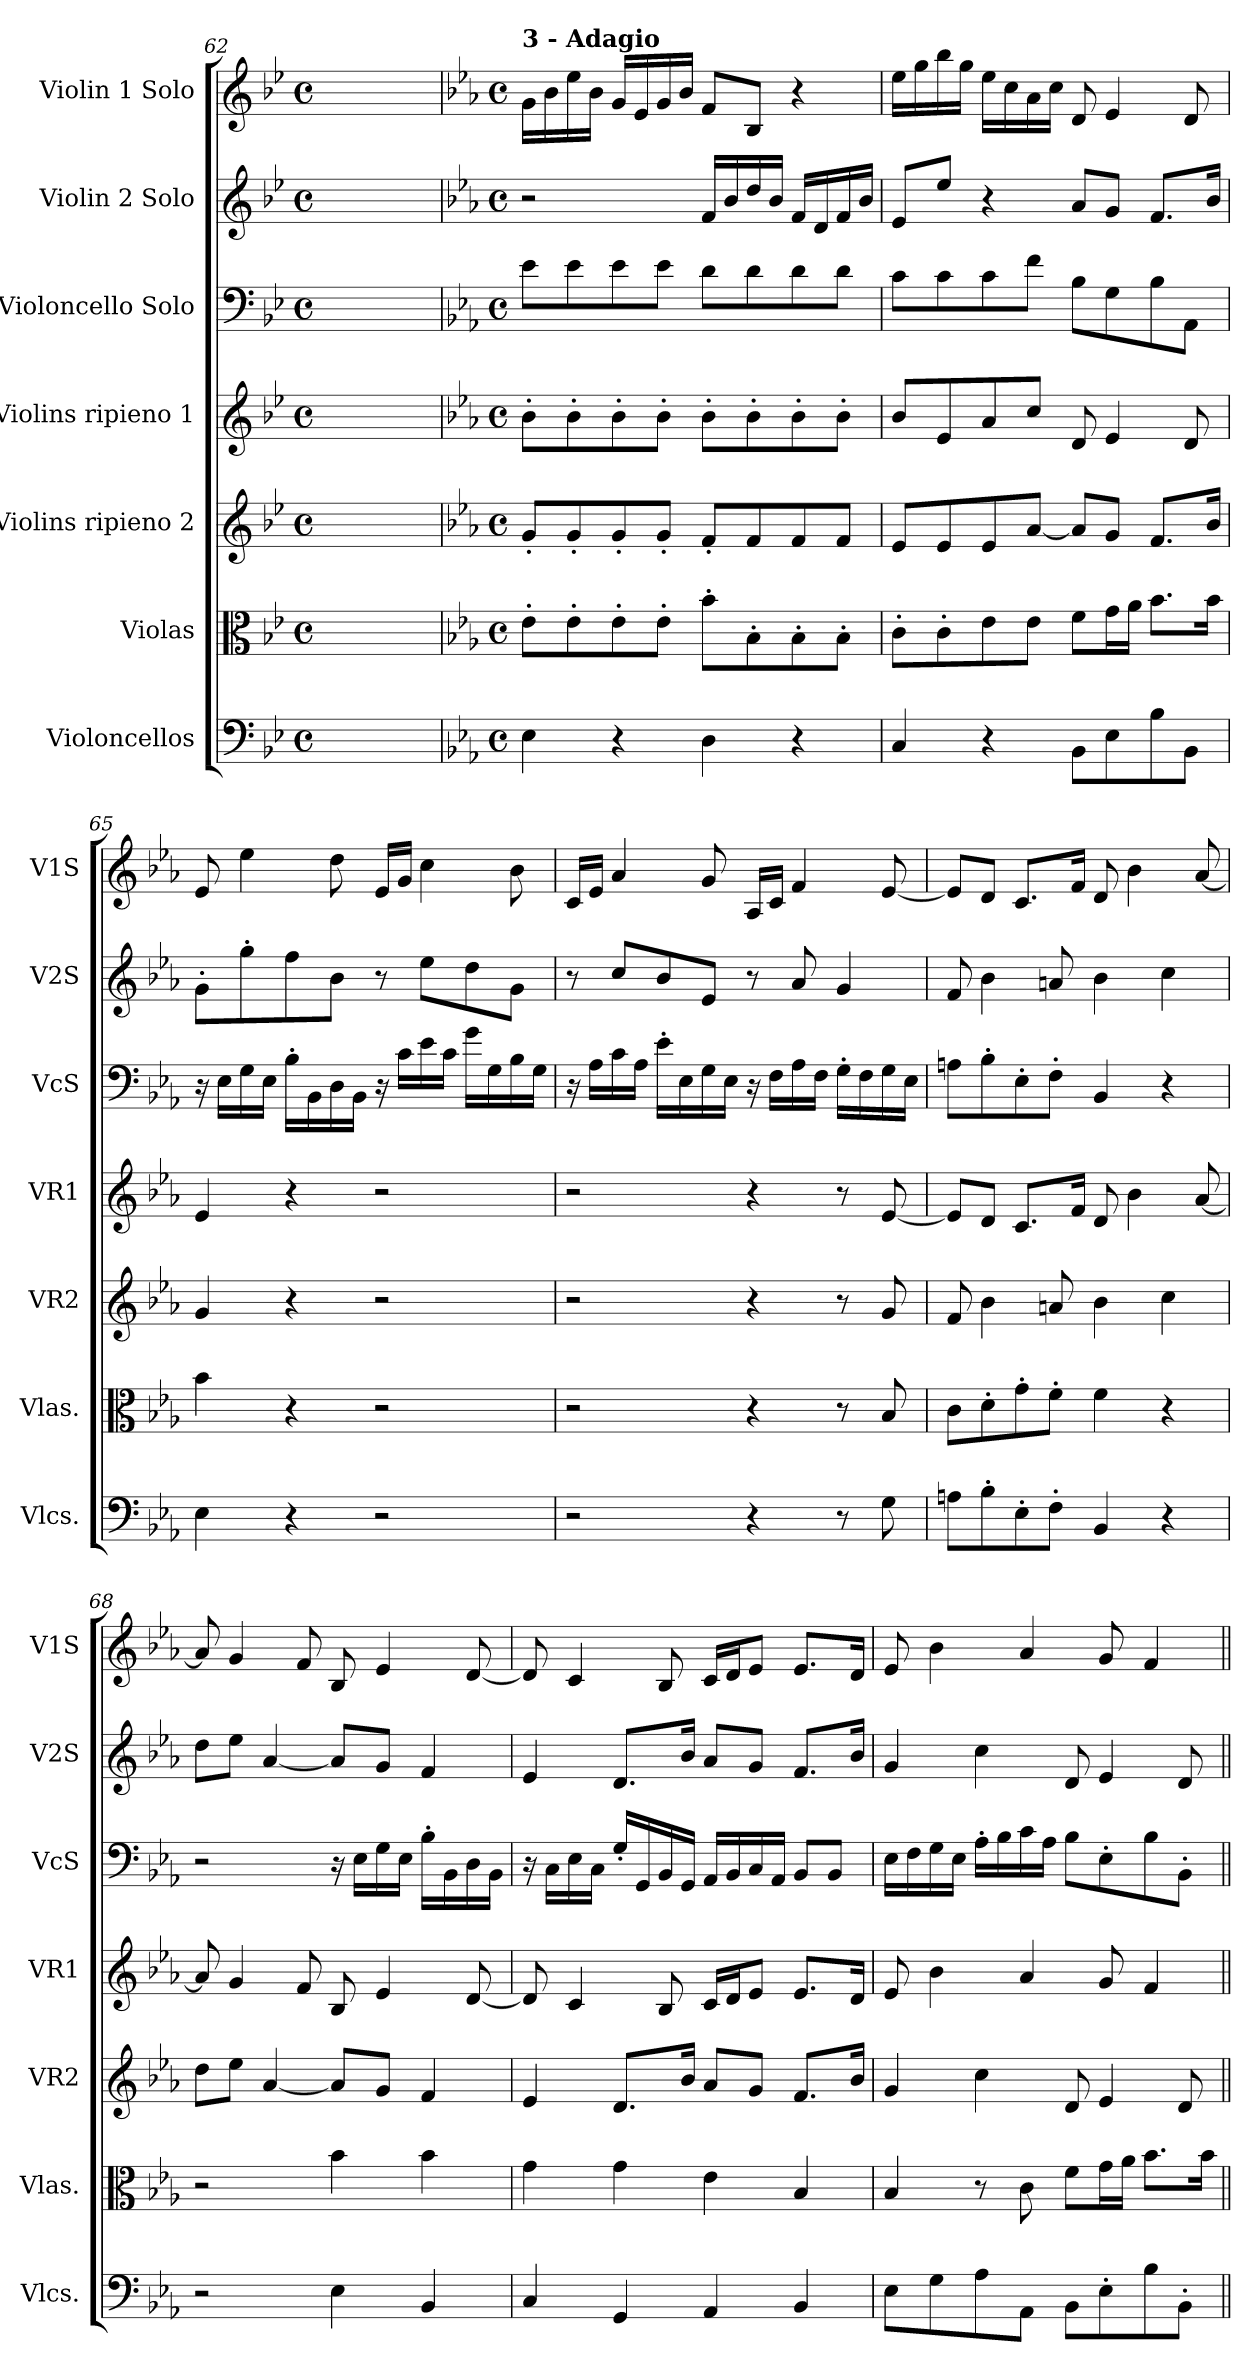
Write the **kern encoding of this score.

**kern	**kern	**kern	**kern	**kern	**kern	**kern
*part7	*part6	*part5	*part4	*part3	*part2	*part1
*staff7	*staff6	*staff5	*staff4	*staff3	*staff2	*staff1
*I"Violoncellos	*I"Violas	*I"Violins ripieno 2	*I"Violins ripieno 1	*I"Violoncello Solo	*I"Violin 2 Solo	*I"Violin 1 Solo
*I'Vlcs.	*I'Vlas.	*I'VR2	*I'VR1	*I'VcS	*I'V2S	*I'V1S
!!LO:LB:g=z
*clefF4	*clefC3	*clefG2	*clefG2	*clefF4	*clefG2	*clefG2
*k[b-e-]	*k[b-e-]	*k[b-e-]	*k[b-e-]	*k[b-e-]	*k[b-e-]	*k[b-e-]
*M4/4	*M4/4	*M4/4	*M4/4	*M4/4	*M4/4	*M4/4
*met(c)	*met(c)	*met(c)	*met(c)	*met(c)	*met(c)	*met(c)
=62X1	=62X1	=62X1	=62X1	=62X1	=62X1	=62X1
1ryy	1ryy	1ryy	1ryy	1ryy	1ryy	1ryy
=63	=63	=63	=63	=63	=63	=63
*k[b-e-a-]	*k[b-e-a-]	*k[b-e-a-]	*k[b-e-a-]	*k[b-e-a-]	*k[b-e-a-]	*k[b-e-a-]
*M4/4	*M4/4	*M4/4	*M4/4	*M4/4	*M4/4	*M4/4
*met(c)	*met(c)	*met(c)	*met(c)	*met(c)	*met(c)	*met(c)
*	*	*	*	*	*	*MM40
!	!	!	!	!	!	!LO:TX:a:B:t=3 - Adagio
4E-\	8e-'\L	8g'/L	8b-'\L	8e-\L	2r	16g\LL
.	.	.	.	.	.	16b-\
.	8e-'\	8g'/	8b-'\	8e-\	.	16ee-\
.	.	.	.	.	.	16b-\JJ
4r	8e-'\	8g'/	8b-'\	8e-\	.	16g/LL
.	.	.	.	.	.	16e-/
.	8e-'\J	8g'/J	8b-'\J	8e-\J	.	16g/
.	.	.	.	.	.	16b-/JJ
4D\	8b-'\L	8f'/L	8b-'\L	8d\L	16f/LL	8f/L
.	.	.	.	.	16b-/	.
.	8B-'\	8f/	8b-'\	8d\	16dd/	8B-/J
.	.	.	.	.	16b-/JJ	.
4r	8B-'\	8f/	8b-'\	8d\	16f/LL	4r
.	.	.	.	.	16d/	.
.	8B-'\J	8f/J	8b-'\J	8d\J	16f/	.
.	.	.	.	.	16b-/JJ	.
=64	=64	=64	=64	=64	=64	=64
4C/	8c'\L	8e-/L	8b-/L	8c\L	8e-/L	16ee-\LL
.	.	.	.	.	.	16gg\
.	8c'\	8e-/	8e-/	8c\	8ee-/J	16bb-\
.	.	.	.	.	.	16gg\JJ
4r	8e-\	8e-/	8a-/	8c\	4r	16ee-\LL
.	.	.	.	.	.	16cc\
.	8e-\J	[8a-/J	8cc/J	8f\J	.	16a-\
.	.	.	.	.	.	16cc\JJ
8BB-\L	8f\L	8a-/L]	8d/	8B-\L	8a-/L	8d/
8E-\	16g\L	8g/J	4e-/	8G\	8g/J	4e-/
.	16a-\JJ	.	.	.	.	.
8B-\	8.b-\L	8.f/L	.	8B-\	8.f/L	.
8BB-\J	.	.	8d/	8AA-\J	.	8d/
.	16b-\Jk	16b-/Jk	.	.	16b-/Jk	.
!!LO:PB:g=z
=65	=65	=65	=65	=65	=65	=65
4E-\	4b-\	4g/	4e-/	16r	8g'\L	8e-/
.	.	.	.	16E-\LL	.	.
.	.	.	.	16G\	8gg'\	4ee-\
.	.	.	.	16E-\JJ	.	.
4r	4r	4r	4r	16B-'\LL	8ff\	.
.	.	.	.	16BB-\	.	.
.	.	.	.	16D\	8b-\J	8dd\
.	.	.	.	16BB-\JJ	.	.
2r	2r	2r	2r	16r	8r	16e-/LL
.	.	.	.	16c\LL	.	16g/JJ
.	.	.	.	16e-\	8ee-\L	4cc\
.	.	.	.	16c\JJ	.	.
.	.	.	.	16g\LL	8dd\	.
.	.	.	.	16G\	.	.
.	.	.	.	16B-\	8g\J	8b-\
.	.	.	.	16G\JJ	.	.
=66	=66	=66	=66	=66	=66	=66
2r	2r	2r	2r	16r	8r	16c/LL
.	.	.	.	16A-\LL	.	16e-/JJ
.	.	.	.	16c\	8cc/L	4a-/
.	.	.	.	16A-\JJ	.	.
.	.	.	.	16e-'\LL	8b-/	.
.	.	.	.	16E-\	.	.
.	.	.	.	16G\	8e-/J	8g/
.	.	.	.	16E-\JJ	.	.
4r	4r	4r	4r	16r	8r	16A-/LL
.	.	.	.	16F\LL	.	16c/JJ
.	.	.	.	16A-\	8a-/	4f/
.	.	.	.	16F\JJ	.	.
8r	8r	8r	8r	16G'\LL	4g/	.
.	.	.	.	16F\	.	.
8G\	8B-/	8g/	[8e-/	16G\	.	[8e-/
.	.	.	.	16E-\JJ	.	.
=67	=67	=67	=67	=67	=67	=67
8An\L	8c\L	8f/	8e-/L]	8An\L	8f/	8e-/L]
8B-'\	8d'\	4b-\	8d/J	8B-'\	4b-\	8d/J
8E-'\	8g'\	.	8.c/L	8E-'\	.	8.c/L
8F'\J	8f'\J	8an/	.	8F'\J	8an/	.
.	.	.	16f/Jk	.	.	16f/Jk
4BB-/	4f\	4b-\	8d/	4BB-/	4b-\	8d/
.	.	.	4b-\	.	.	4b-\
4r	4r	4cc\	.	4r	4cc\	.
.	.	.	[8a-/	.	.	[8a-/
!!LO:LB:g=z
=68	=68	=68	=68	=68	=68	=68
2r	2r	8dd\L	8a-/]	2r	8dd\L	8a-/]
.	.	8ee-\J	4g/	.	8ee-\J	4g/
.	.	[4a-/	.	.	[4a-/	.
.	.	.	8f/	.	.	8f/
4E-\	4b-\	8a-/L]	8B-/	16r	8a-/L]	8B-/
.	.	.	.	16E-\LL	.	.
.	.	8g/J	4e-/	16G\	8g/J	4e-/
.	.	.	.	16E-\JJ	.	.
4BB-/	4b-\	4f/	.	16B-'\LL	4f/	.
.	.	.	.	16BB-\	.	.
.	.	.	[8d/	16D\	.	[8d/
.	.	.	.	16BB-\JJ	.	.
=69	=69	=69	=69	=69	=69	=69
4C/	4g\	4e-/	8d/]	16r	4e-/	8d/]
.	.	.	.	16C\LL	.	.
.	.	.	4c/	16E-\	.	4c/
.	.	.	.	16C\JJ	.	.
4GG/	4g\	8.d/L	.	16G'/LL	8.d/L	.
.	.	.	.	16GG/	.	.
.	.	.	8B-/	16BB-/	.	8B-/
.	.	16b-/Jk	.	16GG/JJ	16b-/Jk	.
4AA-/	4e-\	8a-/L	16c/LL	16AA-/LL	8a-/L	16c/LL
.	.	.	16d/J	16BB-/	.	16d/J
.	.	8g/J	8e-/J	16C/	8g/J	8e-/J
.	.	.	.	16AA-/JJ	.	.
4BB-/	4B-/	8.f/L	8.e-/L	8BB-/L	8.f/L	8.e-/L
.	.	.	.	8BB-/J	.	.
.	.	16b-/Jk	16d/Jk	.	16b-/Jk	16d/Jk
=70	=70	=70	=70	=70	=70	=70
8E-\L	4B-/	4g/	8e-/	16E-\LL	4g/	8e-/
.	.	.	.	16F\	.	.
8G\	.	.	4b-\	16G\	.	4b-\
.	.	.	.	16E-\JJ	.	.
8A-\	8r	4cc\	.	16A-'\LL	4cc\	.
.	.	.	.	16B-\	.	.
8AA-\J	8c\	.	4a-/	16c\	.	4a-/
.	.	.	.	16A-\JJ	.	.
8BB-\L	8f\L	8d/	.	8B-\L	8d/	.
8E-'\	16g\L	4e-/	8g/	8E-'\	4e-/	8g/
.	16a-\JJ	.	.	.	.	.
8B-\	8.b-\L	.	4f/	8B-\	.	4f/
8BB-'\J	.	8d/	.	8BB-'\J	8d/	.
.	16b-\Jk	.	.	.	.	.
=||	=||	=||	=||	=||	=||	=||
*-	*-	*-	*-	*-	*-	*-
